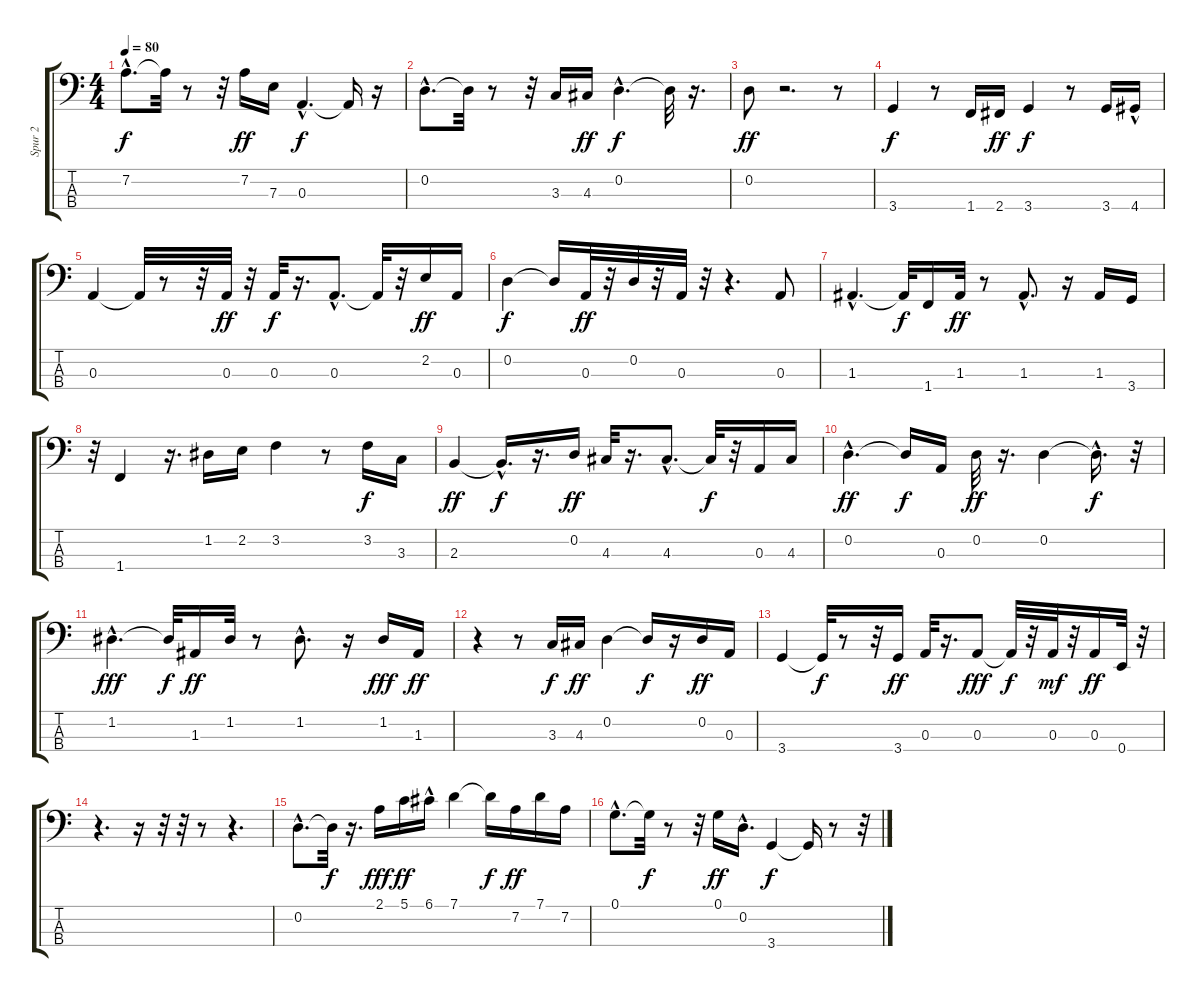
\track ("Spur 2" "Spur 2") {instrument electricbassfinger}
\staff {score tabs}
\tuning (G2 D2 A1 E1) {hide}
\ts (4 4)
\tempo 80
\clef f4
\ks c
7.2{hac}.8{d dy f} 7.2{t}.32 r.8 r.32 7.2.16{dy ff} 7.3.16 0.3{hac}.4{d dy f} 0.3{t}.16 r.16 |
0.2{hac}.8{d} 0.2{t}.32 r.8 r.32 3.3.16 4.3.16{dy ff} 0.2{hac}.4{d dy f} 0.2{t}.32 r.16{d} |
0.2.8{dy ff} r.2{d} r.8 |
3.4.4{dy f} r.8 1.4.16 2.4.16{dy ff} 3.4.4{dy f} r.8 3.4.16 4.4{hac}.16 |
0.3.4 0.3{t}.32 r.8 r.32 0.3.32{dy ff} r.32 0.3.32{dy f} r.16{d} 0.3{hac}.8{d} 0.3{t}.32 r.32 2.2.16{dy ff} 0.3.16 |
0.2.4{dy f} 0.2{t}.16 0.3.32{dy ff} r.32 0.2.32 r.32 0.3.32 r.32 r.4{d} 0.3.8 |
1.3{hac}.4{d} 1.3{t}.32{dy f} 1.4.16 1.3.32{dy ff} r.8 1.3{hac}.8{d} r.16 1.3.16 3.4.16 |
r.32 1.4.4 r.16{d} 1.2.16 2.2.16 3.2.4 r.8 3.2.16{dy f} 3.3.16 |
2.3.4{dy ff} 2.3{hac t}.16{d dy f} r.16{d} 0.2.16{dy ff} 4.3.32 r.16{d} 4.3{hac}.8{d} 4.3{t}.32{dy f} r.32 0.3.16 4.3.16 |
0.2{hac}.4{d dy ff} 0.2{t}.16{dy f} 0.3.16 0.2.32{dy ff} r.16{d} 0.2.4 0.2{hac t}.16{d dy f} r.32 |
1.2{hac}.4{d dy fff} 1.2{t}.32{dy f} 1.3.16{dy ff} 1.2.32 r.8 1.2{hac}.8{d} r.16 1.2.16{dy fff} 1.3.16{dy ff} |
r.4 r.8 3.3.16{dy f} 4.3.16{dy ff} 0.2.4 0.2{t}.16{dy f} r.16 0.2.16{dy ff} 0.3.16 |
3.4.4 3.4{t}.32{dy f} r.8 r.32 3.4.16{dy ff} 0.3.32 r.16{d} 0.3.8{dy fff} 0.3{t}.32{dy f} r.32 0.3.32{dy mf} r.32 0.3.16{dy ff} 0.4.32 r.32 |
r.4{d} r.16 r.32 r.32 r.8 r.4{d} |
0.2{hac}.8{d} 0.2{t}.32{dy f} r.16{d} 2.1.16{dy fff} 5.1.16{dy ff} 6.1{hac}.16 7.1.4 7.1{t}.16{dy f} 7.2.16{dy ff} 7.1.16 7.2.16 |
0.1{hac}.8{d} 0.1{t}.32{dy f} r.8 r.32 0.1.16{dy ff} 0.2{hac}.16{d} 3.4.4{dy f} 3.4{t}.16 r.8 r.32
